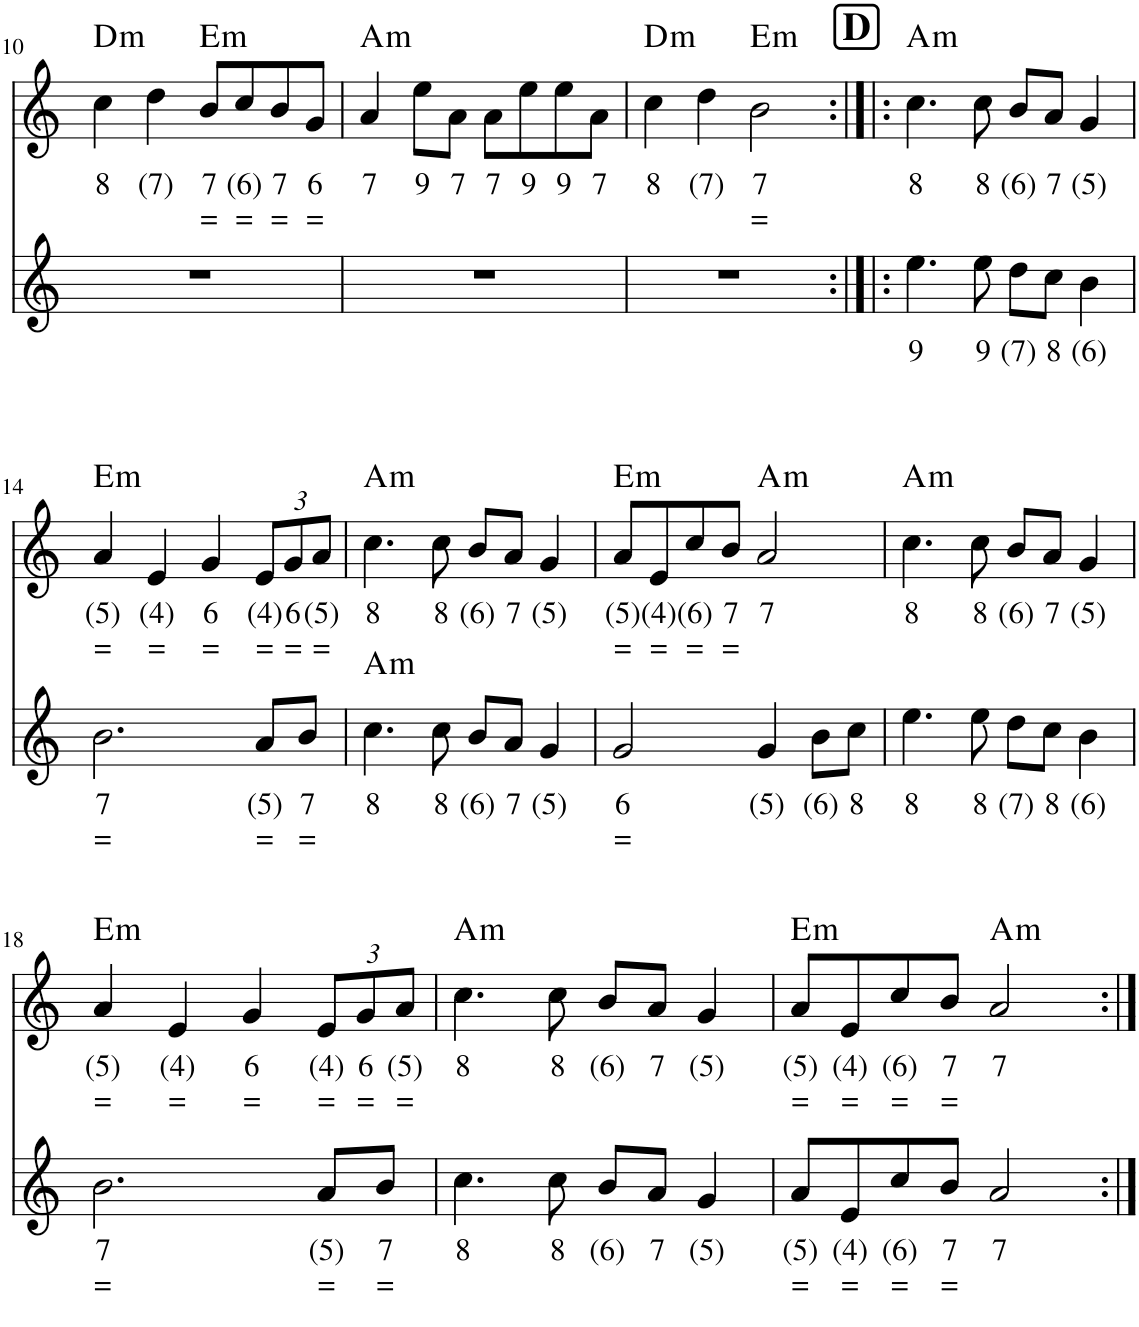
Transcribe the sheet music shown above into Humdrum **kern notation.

**kern	**text	**text	**kern	**text	**text	**harte
*part2	*part2	*part2	*part1	*part1	*part1	*part1
*staff2	*staff2	*staff2	*staff1	*staff1	*staff1	*
*I"Stem	*	*	*I"Stem	*	*	*
!!LO:PB:g=z
*clefG2	*	*	*clefG2	*	*	*
*k[]	*	*	*k[]	*	*	*
*M4/4	*	*	*M4/4	*	*	*
=10	=10	=10	=10	=10	=10	=10
!	!	!	!	!LO:LY:b	!	!LO:H:kt=m
1r	.	.	4cc\	8	.	D:min
!	!	!	!	!LO:LY:b	!	!
.	.	.	4dd\	(7)	.	.
!	!	!	!	!LO:LY:b	!LO:LY:b	!LO:H:kt=m
.	.	.	8b/L	7	=	E:min
!	!	!	!	!LO:LY:b	!LO:LY:b	!
.	.	.	8cc/	(6)	=	.
!	!	!	!	!LO:LY:b	!LO:LY:b	!
.	.	.	8b/	7	=	.
!	!	!	!	!LO:LY:b	!LO:LY:b	!
.	.	.	8g/J	6	=	.
=11	=11	=11	=11	=11	=11	=11
!	!	!	!	!LO:LY:b	!	!LO:H:kt=m
1r	.	.	4a/	7	.	A:min
!	!	!	!	!LO:LY:b	!	!
.	.	.	8ee\L	9	.	.
!	!	!	!	!LO:LY:b	!	!
.	.	.	8a\J	7	.	.
!	!	!	!	!LO:LY:b	!	!
.	.	.	8a\L	7	.	.
!	!	!	!	!LO:LY:b	!	!
.	.	.	8ee\	9	.	.
!	!	!	!	!LO:LY:b	!	!
.	.	.	8ee\	9	.	.
!	!	!	!	!LO:LY:b	!	!
.	.	.	8a\J	7	.	.
=12	=12	=12	=12	=12	=12	=12
!	!	!	!	!LO:LY:b	!	!LO:H:kt=m
1r	.	.	4cc\	8	.	D:min
!	!	!	!	!LO:LY:b	!	!
.	.	.	4dd\	(7)	.	.
!	!	!	!	!LO:LY:b	!LO:LY:b	!LO:H:kt=m
.	.	.	2b\	7	=	E:min
!!LO:REH:place=s1:a:B:cj:fs=14:t=D
=13:|!|:	=13:|!|:	=13:|!|:	=13:|!|:	=13:|!|:	=13:|!|:	=13:|!|:
!	!LO:LY:b	!	!	!LO:LY:b	!	!LO:H:kt=m
4.ee\	9	.	4.cc\	8	.	A:min
!	!LO:LY:b	!	!	!LO:LY:b	!	!
8ee\	9	.	8cc\	8	.	.
!	!LO:LY:b	!	!	!LO:LY:b	!	!
8dd\L	(7)	.	8b/L	(6)	.	.
!	!LO:LY:b	!	!	!LO:LY:b	!	!
8cc\J	8	.	8a/J	7	.	.
!	!LO:LY:b	!	!	!LO:LY:b	!	!
4b\	(6)	.	4g/	(5)	.	.
!!LO:LB:g=z
=14	=14	=14	=14	=14	=14	=14
!	!LO:LY:b	!LO:LY:b	!	!LO:LY:b	!LO:LY:b	!LO:H:kt=m
2.b\	7	=	4a/	(5)	=	E:min
!	!	!	!	!LO:LY:b	!LO:LY:b	!
.	.	.	4e/	(4)	=	.
!	!	!	!	!LO:LY:b	!LO:LY:b	!
.	.	.	4g/	6	=	.
!	!LO:LY:b	!LO:LY:b	!	!	!	!
*	*	*	*Xbrackettup	*	*	*
!	!	!	!	!LO:LY:b	!LO:LY:b	!
8a/L	(5)	=	12e/L	(4)	=	.
!	!	!	!	!LO:LY:b	!LO:LY:b	!
.	.	.	12g/	6	=	.
!	!LO:LY:b	!LO:LY:b	!	!	!	!
8b/J	7	=	.	.	.	.
!	!	!	!	!LO:LY:b	!LO:LY:b	!
.	.	.	12a/J	(5)	=	.
=15	=15	=15	=15	=15	=15	=15
!	!LO:LY:b	!	!	!LO:LY:b	!	!LO:H:kt=m
4.cc\	8	.	4.cc\	8	.	A:min
!	!LO:LY:b	!	!	!LO:LY:b	!	!
8cc\	8	.	8cc\	8	.	.
!	!LO:LY:b	!	!	!LO:LY:b	!	!
8b/L	(6)	.	8b/L	(6)	.	.
!	!LO:LY:b	!	!	!LO:LY:b	!	!
8a/J	7	.	8a/J	7	.	.
!	!LO:LY:b	!	!	!LO:LY:b	!	!
4g/	(5)	.	4g/	(5)	.	.
=16	=16	=16	=16	=16	=16	=16
!	!LO:LY:b	!LO:LY:b	!	!LO:LY:b	!LO:LY:b	!LO:H:kt=m
2g/	6	=	8a/L	(5)	=	E:min
!	!	!	!	!LO:LY:b	!LO:LY:b	!
.	.	.	8e/	(4)	=	.
!	!	!	!	!LO:LY:b	!LO:LY:b	!
.	.	.	8cc/	(6)	=	.
!	!	!	!	!LO:LY:b	!LO:LY:b	!
.	.	.	8b/J	7	=	.
!	!LO:LY:b	!	!	!LO:LY:b	!	!LO:H:kt=m
4g/	(5)	.	2a/	7	.	A:min
!	!LO:LY:b	!	!	!	!	!
8b\L	(6)	.	.	.	.	.
!	!LO:LY:b	!	!	!	!	!
8cc\J	8	.	.	.	.	.
=17	=17	=17	=17	=17	=17	=17
!	!LO:LY:b	!	!	!LO:LY:b	!	!LO:H:kt=m
4.ee\	8	.	4.cc\	8	.	A:min
!	!LO:LY:b	!	!	!LO:LY:b	!	!
8ee\	8	.	8cc\	8	.	.
!	!LO:LY:b	!	!	!LO:LY:b	!	!
8dd\L	(7)	.	8b/L	(6)	.	.
!	!LO:LY:b	!	!	!LO:LY:b	!	!
8cc\J	8	.	8a/J	7	.	.
!	!LO:LY:b	!	!	!LO:LY:b	!	!
4b\	(6)	.	4g/	(5)	.	.
!!LO:LB:g=z
=18	=18	=18	=18	=18	=18	=18
!	!LO:LY:b	!LO:LY:b	!	!LO:LY:b	!LO:LY:b	!LO:H:kt=m
2.b\	7	=	4a/	(5)	=	E:min
!	!	!	!	!LO:LY:b	!LO:LY:b	!
.	.	.	4e/	(4)	=	.
!	!	!	!	!LO:LY:b	!LO:LY:b	!
.	.	.	4g/	6	=	.
!	!LO:LY:b	!LO:LY:b	!	!LO:LY:b	!LO:LY:b	!
8a/L	(5)	=	12e/L	(4)	=	.
!	!	!	!	!LO:LY:b	!LO:LY:b	!
.	.	.	12g/	6	=	.
!	!LO:LY:b	!LO:LY:b	!	!	!	!
8b/J	7	=	.	.	.	.
!	!	!	!	!LO:LY:b	!LO:LY:b	!
.	.	.	12a/J	(5)	=	.
=19	=19	=19	=19	=19	=19	=19
!	!LO:LY:b	!	!	!LO:LY:b	!	!LO:H:kt=m
4.cc\	8	.	4.cc\	8	.	A:min
!	!LO:LY:b	!	!	!LO:LY:b	!	!
8cc\	8	.	8cc\	8	.	.
!	!LO:LY:b	!	!	!LO:LY:b	!	!
8b/L	(6)	.	8b/L	(6)	.	.
!	!LO:LY:b	!	!	!LO:LY:b	!	!
8a/J	7	.	8a/J	7	.	.
!	!LO:LY:b	!	!	!LO:LY:b	!	!
4g/	(5)	.	4g/	(5)	.	.
=20	=20	=20	=20	=20	=20	=20
!	!LO:LY:b	!LO:LY:b	!	!LO:LY:b	!LO:LY:b	!LO:H:kt=m
8a/L	(5)	=	8a/L	(5)	=	E:min
!	!LO:LY:b	!LO:LY:b	!	!LO:LY:b	!LO:LY:b	!
8e/	(4)	=	8e/	(4)	=	.
!	!LO:LY:b	!LO:LY:b	!	!LO:LY:b	!LO:LY:b	!
8cc/	(6)	=	8cc/	(6)	=	.
!	!LO:LY:b	!LO:LY:b	!	!LO:LY:b	!LO:LY:b	!
8b/J	7	=	8b/J	7	=	.
!	!LO:LY:b	!	!	!LO:LY:b	!	!LO:H:kt=m
2a/	7	.	2a/	7	.	A:min
=:|!	=:|!	=:|!	=:|!	=:|!	=:|!	=:|!
*-	*-	*-	*-	*-	*-	*-
